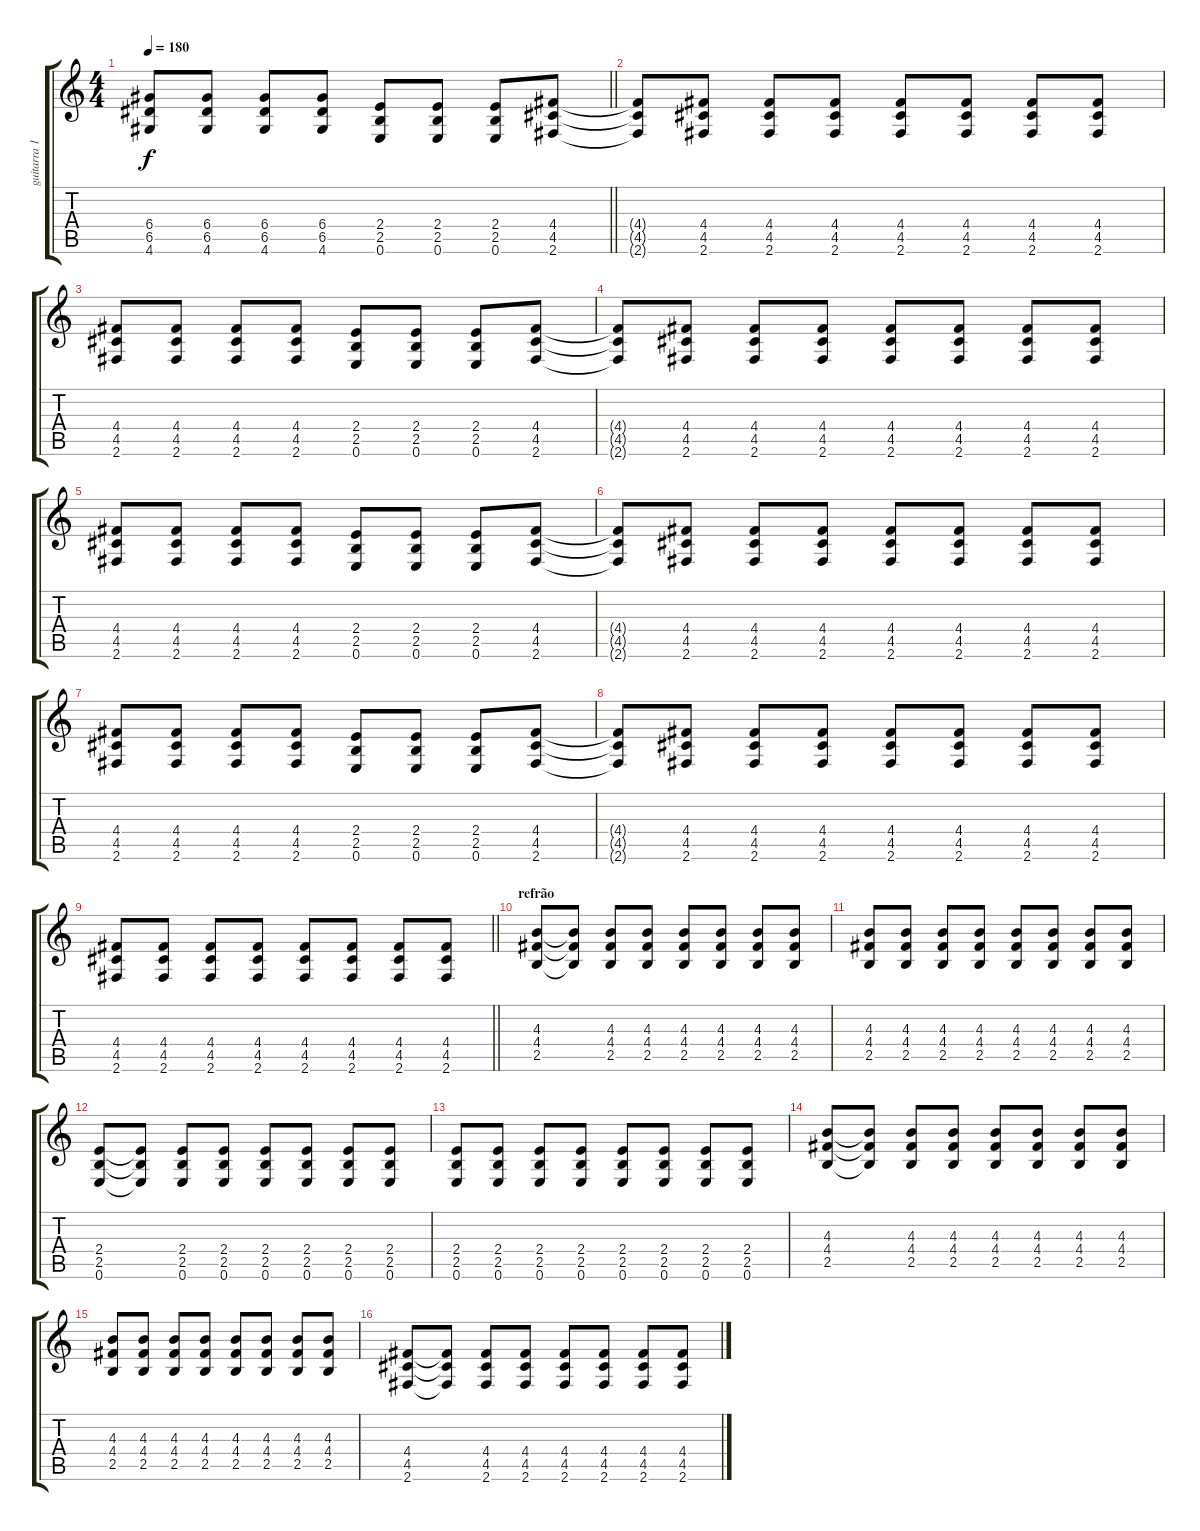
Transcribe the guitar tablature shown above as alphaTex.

\track ("guitarra 1" "guitarra 1") {instrument electricguitarmuted}
\staff {score tabs}
\tuning (E4 B3 G3 D3 A2 E2) {hide}
\ts (4 4)
\tempo 180
\clef g2
\barLineRight lightlight
\ks c
(6.4 6.5 4.6).8{dy f} (6.4 6.5 4.6).8 (6.4 6.5 4.6).8 (6.4 6.5 4.6).8 (2.4 2.5 0.6).8 (2.4 2.5 0.6).8 (2.4 2.5 0.6).8 (4.4 4.5 2.6).8 |
(4.4{t} 4.5{t} 2.6{t}).8 (4.4 4.5 2.6).8 (4.4 4.5 2.6).8 (4.4 4.5 2.6).8 (4.4 4.5 2.6).8 (4.4 4.5 2.6).8 (4.4 4.5 2.6).8 (4.4 4.5 2.6).8 |
(4.4 4.5 2.6).8 (4.4 4.5 2.6).8 (4.4 4.5 2.6).8 (4.4 4.5 2.6).8 (2.4 2.5 0.6).8 (2.4 2.5 0.6).8 (2.4 2.5 0.6).8 (4.4 4.5 2.6).8 |
(4.4{t} 4.5{t} 2.6{t}).8 (4.4 4.5 2.6).8 (4.4 4.5 2.6).8 (4.4 4.5 2.6).8 (4.4 4.5 2.6).8 (4.4 4.5 2.6).8 (4.4 4.5 2.6).8 (4.4 4.5 2.6).8 |
(4.4 4.5 2.6).8 (4.4 4.5 2.6).8 (4.4 4.5 2.6).8 (4.4 4.5 2.6).8 (2.4 2.5 0.6).8 (2.4 2.5 0.6).8 (2.4 2.5 0.6).8 (4.4 4.5 2.6).8 |
(4.4{t} 4.5{t} 2.6{t}).8 (4.4 4.5 2.6).8 (4.4 4.5 2.6).8 (4.4 4.5 2.6).8 (4.4 4.5 2.6).8 (4.4 4.5 2.6).8 (4.4 4.5 2.6).8 (4.4 4.5 2.6).8 |
(4.4 4.5 2.6).8 (4.4 4.5 2.6).8 (4.4 4.5 2.6).8 (4.4 4.5 2.6).8 (2.4 2.5 0.6).8 (2.4 2.5 0.6).8 (2.4 2.5 0.6).8 (4.4 4.5 2.6).8 |
(4.4{t} 4.5{t} 2.6{t}).8 (4.4 4.5 2.6).8 (4.4 4.5 2.6).8 (4.4 4.5 2.6).8 (4.4 4.5 2.6).8 (4.4 4.5 2.6).8 (4.4 4.5 2.6).8 (4.4 4.5 2.6).8 |
\barLineRight lightlight
(4.4 4.5 2.6).8 (4.4 4.5 2.6).8 (4.4 4.5 2.6).8 (4.4 4.5 2.6).8 (4.4 4.5 2.6).8 (4.4 4.5 2.6).8 (4.4 4.5 2.6).8 (4.4 4.5 2.6).8 |
\section ("" "refrão")
(4.3 4.4 2.5).8 (4.3{t} 4.4{t} 2.5{t}).8 (4.3 4.4 2.5).8 (4.3 4.4 2.5).8 (4.3 4.4 2.5).8 (4.3 4.4 2.5).8 (4.3 4.4 2.5).8 (4.3 4.4 2.5).8 |
(4.3 4.4 2.5).8 (4.3 4.4 2.5).8 (4.3 4.4 2.5).8 (4.3 4.4 2.5).8 (4.3 4.4 2.5).8 (4.3 4.4 2.5).8 (4.3 4.4 2.5).8 (4.3 4.4 2.5).8 |
(2.4 2.5 0.6).8 (2.4{t} 2.5{t} 0.6{t}).8 (2.4 2.5 0.6).8 (2.4 2.5 0.6).8 (2.4 2.5 0.6).8 (2.4 2.5 0.6).8 (2.4 2.5 0.6).8 (2.4 2.5 0.6).8 |
(2.4 2.5 0.6).8 (2.4 2.5 0.6).8 (2.4 2.5 0.6).8 (2.4 2.5 0.6).8 (2.4 2.5 0.6).8 (2.4 2.5 0.6).8 (2.4 2.5 0.6).8 (2.4 2.5 0.6).8 |
(4.3 4.4 2.5).8 (4.3{t} 4.4{t} 2.5{t}).8 (4.3 4.4 2.5).8 (4.3 4.4 2.5).8 (4.3 4.4 2.5).8 (4.3 4.4 2.5).8 (4.3 4.4 2.5).8 (4.3 4.4 2.5).8 |
(4.3 4.4 2.5).8 (4.3 4.4 2.5).8 (4.3 4.4 2.5).8 (4.3 4.4 2.5).8 (4.3 4.4 2.5).8 (4.3 4.4 2.5).8 (4.3 4.4 2.5).8 (4.3 4.4 2.5).8 |
(4.4 4.5 2.6).8 (4.4{t} 4.5{t} 2.6{t}).8 (4.4 4.5 2.6).8 (4.4 4.5 2.6).8 (4.4 4.5 2.6).8 (4.4 4.5 2.6).8 (4.4 4.5 2.6).8 (4.4 4.5 2.6).8
